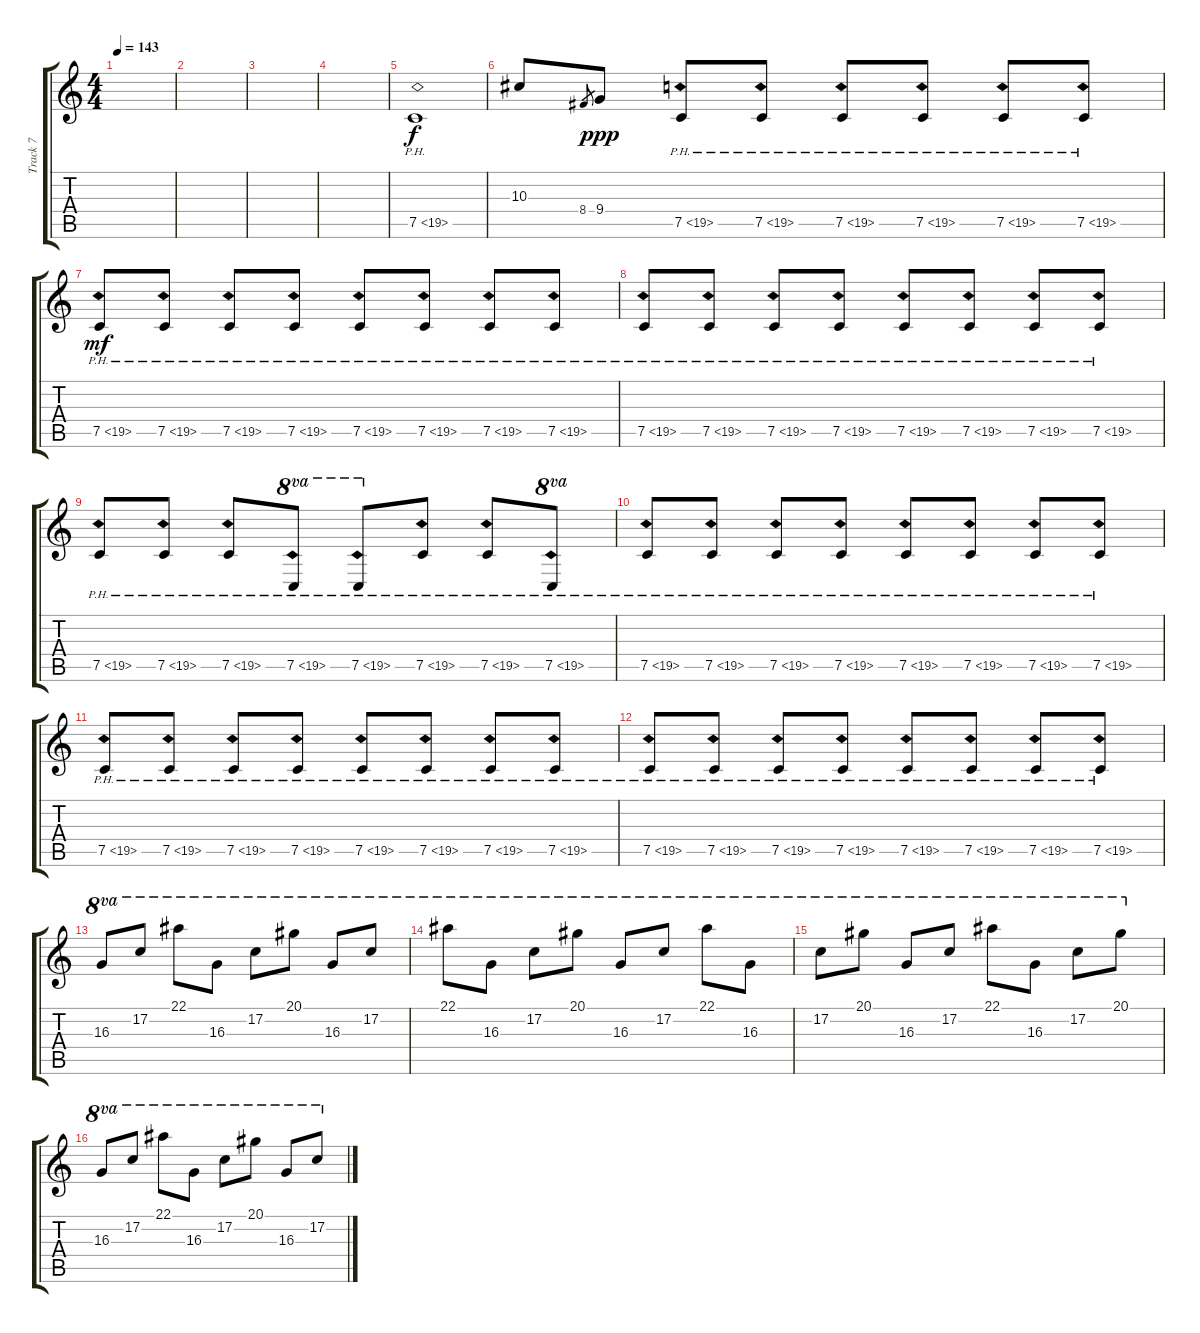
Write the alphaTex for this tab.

\track ("Track 7" "Track 7") {instrument distortionguitar}
\staff {score tabs}
\tuning (C4 G3 Eb3 Bb2 F2 C2) {hide}
\ts (4 4)
\tempo 143
\clef g2
\ks c
|
|
|
|
7.5{ph 12}.1 |
10.3.8 8.4.8{gr dy f} 9.4.8{dy ppp} 7.5{ph 12}.8 7.5{ph 12}.8 7.5{ph 12}.8 7.5{ph 12}.8 7.5{ph 12}.8 7.5{ph 12}.8 |
7.5{ph 12}.8{dy mf} 7.5{ph 12}.8 7.5{ph 12}.8 7.5{ph 12}.8 7.5{ph 12}.8 7.5{ph 12}.8 7.5{ph 12}.8 7.5{ph 12}.8 |
7.5{ph 12}.8 7.5{ph 12}.8 7.5{ph 12}.8 7.5{ph 12}.8 7.5{ph 12}.8 7.5{ph 12}.8 7.5{ph 12}.8 7.5{ph 12}.8 |
7.5{ph 12}.8 7.5{ph 12}.8 7.5{ph 12}.8 7.5{ph 12}.8{ot 8va} 7.5{ph 12}.8{ot 8va} 7.5{ph 12}.8 7.5{ph 12}.8 7.5{ph 12}.8{ot 8va} |
7.5{ph 12}.8 7.5{ph 12}.8 7.5{ph 12}.8 7.5{ph 12}.8 7.5{ph 12}.8 7.5{ph 12}.8 7.5{ph 12}.8 7.5{ph 12}.8 |
7.5{ph 12}.8 7.5{ph 12}.8 7.5{ph 12}.8 7.5{ph 12}.8 7.5{ph 12}.8 7.5{ph 12}.8 7.5{ph 12}.8 7.5{ph 12}.8 |
7.5{ph 12}.8 7.5{ph 12}.8 7.5{ph 12}.8 7.5{ph 12}.8 7.5{ph 12}.8 7.5{ph 12}.8 7.5{ph 12}.8 7.5{ph 12}.8 |
16.3.8{ot 8va} 17.2.8{ot 8va} 22.1.8{ot 8va} 16.3.8{ot 8va} 17.2.8{ot 8va} 20.1.8{ot 8va} 16.3.8{ot 8va} 17.2.8{ot 8va} |
22.1.8{ot 8va} 16.3.8{ot 8va} 17.2.8{ot 8va} 20.1.8{ot 8va} 16.3.8{ot 8va} 17.2.8{ot 8va} 22.1.8{ot 8va} 16.3.8{ot 8va} |
17.2.8{ot 8va} 20.1.8{ot 8va} 16.3.8{ot 8va} 17.2.8{ot 8va} 22.1.8{ot 8va} 16.3.8{ot 8va} 17.2.8{ot 8va} 20.1.8{ot 8va} |
16.3.8{ot 8va} 17.2.8{ot 8va} 22.1.8{ot 8va} 16.3.8{ot 8va} 17.2.8{ot 8va} 20.1.8{ot 8va} 16.3.8{ot 8va} 17.2.8{ot 8va}
